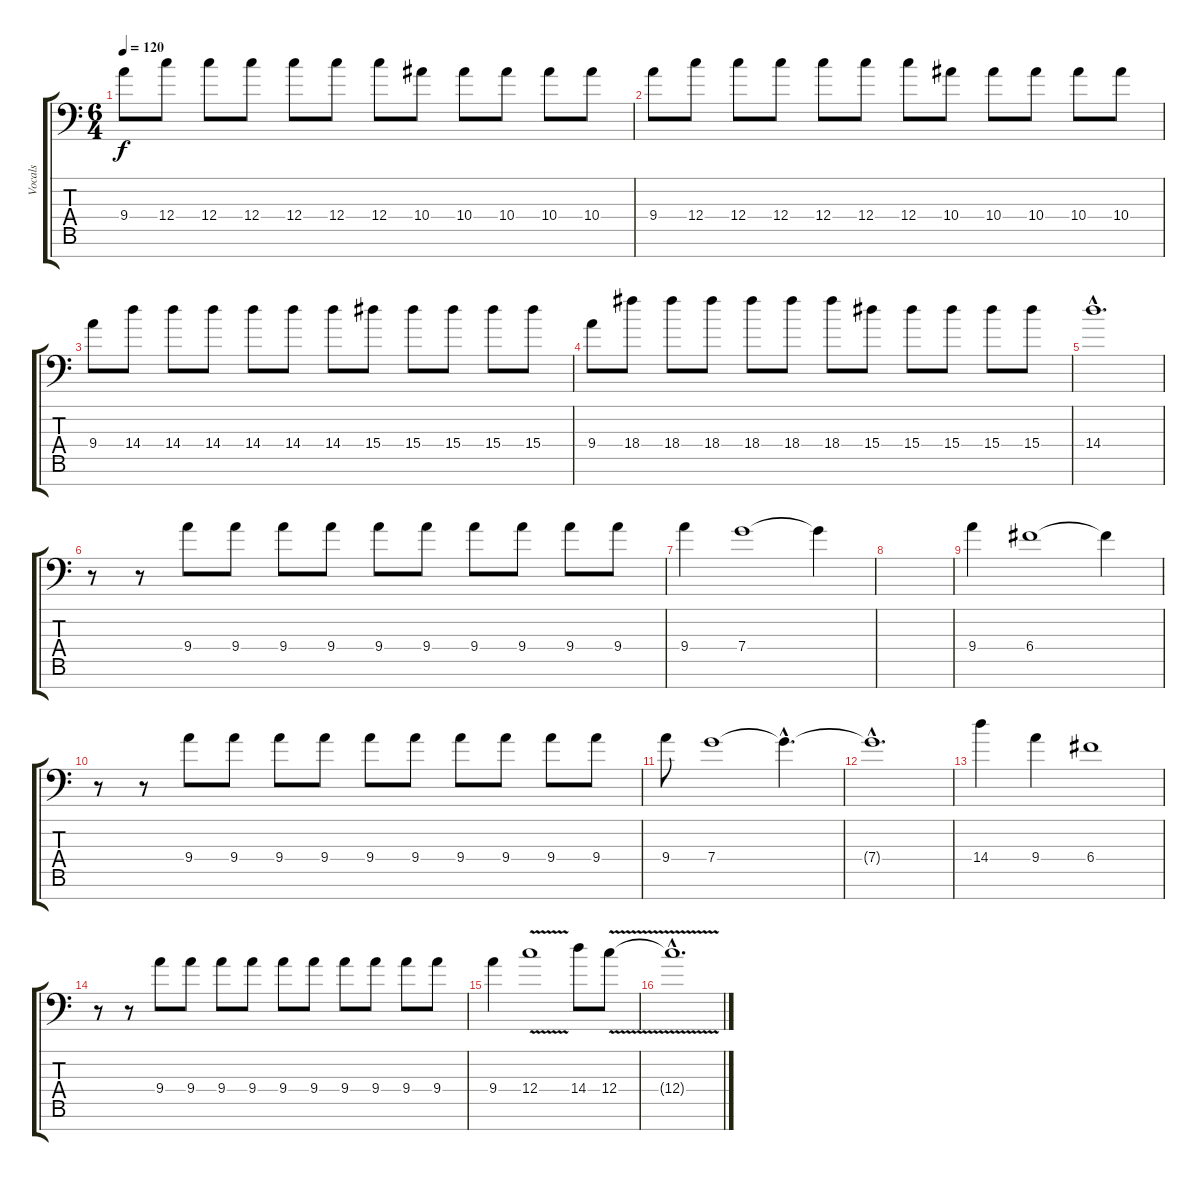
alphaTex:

\track ("Vocals" "Vocals") {instrument contrabass}
\staff {score tabs}
\tuning (C6 C5 C4 C3 C2 C1 C0) {hide}
\ts (6 4)
\tempo 120
\clef f4
\ks c
9.4.8{dy f} 12.4.8 12.4.8 12.4.8 12.4.8 12.4.8 12.4.8 10.4.8 10.4.8 10.4.8 10.4.8 10.4.8 |
9.4.8 12.4.8 12.4.8 12.4.8 12.4.8 12.4.8 12.4.8 10.4.8 10.4.8 10.4.8 10.4.8 10.4.8 |
9.4.8 14.4.8 14.4.8 14.4.8 14.4.8 14.4.8 14.4.8 15.4.8 15.4.8 15.4.8 15.4.8 15.4.8 |
9.4.8 18.4.8 18.4.8 18.4.8 18.4.8 18.4.8 18.4.8 15.4.8 15.4.8 15.4.8 15.4.8 15.4.8 |
14.4{hac}.1{d} |
r.8 r.8 9.4.8 9.4.8 9.4.8 9.4.8 9.4.8 9.4.8 9.4.8 9.4.8 9.4.8 9.4.8 |
9.4.4 7.4.1 7.4{t}.4 |
|
9.4.4 6.4.1 6.4{t}.4 |
r.8 r.8 9.4.8 9.4.8 9.4.8 9.4.8 9.4.8 9.4.8 9.4.8 9.4.8 9.4.8 9.4.8 |
9.4.8 7.4.1 7.4{hac t}.4{d} |
7.4{hac t}.1{d} |
14.4.4 9.4.4 6.4.1 |
r.8 r.8 9.4.8 9.4.8 9.4.8 9.4.8 9.4.8 9.4.8 9.4.8 9.4.8 9.4.8 9.4.8 |
9.4.4 12.4{v}.1 14.4.8 12.4{v}.8 |
12.4{hac t}.1{d}
